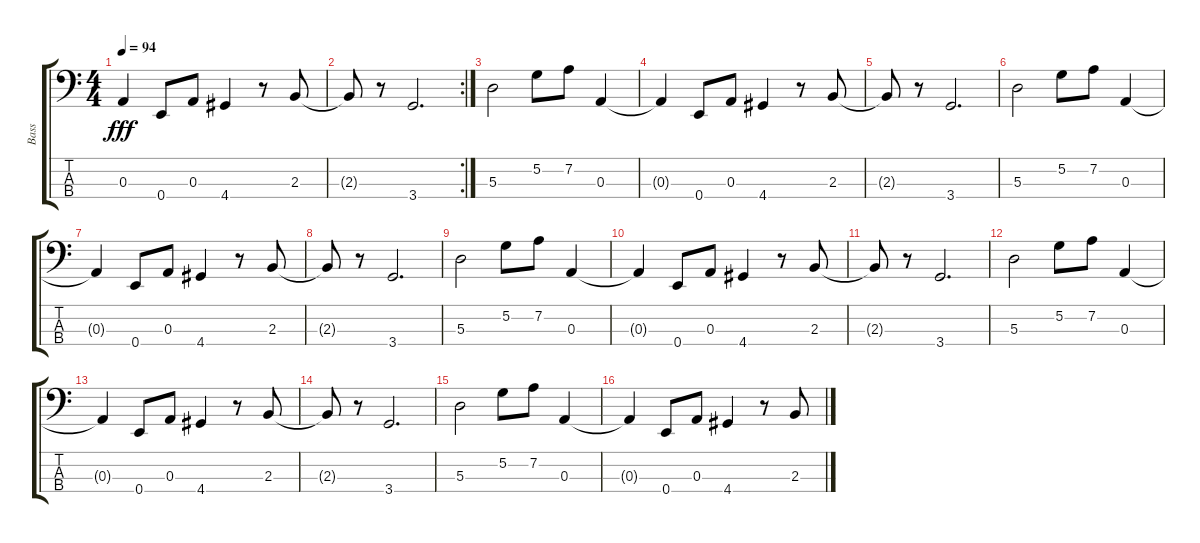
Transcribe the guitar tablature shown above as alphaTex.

\track ("Bass" "Bass") {instrument electricbassfinger}
\staff {score tabs}
\tuning (G2 D2 A1 E1) {hide}
\ts (4 4)
\tempo 94
\clef f4
\ks c
0.3{t}.4{dy fff} 0.4.8 0.3.8 4.4.4 r.8 2.3.8 |
\rc 2
2.3{t}.8 r.8 3.4.2{d} |
5.3.2 5.2.8 7.2.8 0.3.4 |
0.3{t}.4 0.4.8 0.3.8 4.4.4 r.8 2.3.8 |
2.3{t}.8 r.8 3.4.2{d} |
5.3.2 5.2.8 7.2.8 0.3.4 |
0.3{t}.4 0.4.8 0.3.8 4.4.4 r.8 2.3.8 |
2.3{t}.8 r.8 3.4.2{d} |
5.3.2 5.2.8 7.2.8 0.3.4 |
0.3{t}.4 0.4.8 0.3.8 4.4.4 r.8 2.3.8 |
2.3{t}.8 r.8 3.4.2{d} |
5.3.2 5.2.8 7.2.8 0.3.4 |
0.3{t}.4 0.4.8 0.3.8 4.4.4 r.8 2.3.8 |
2.3{t}.8 r.8 3.4.2{d} |
5.3.2 5.2.8 7.2.8 0.3.4 |
0.3{t}.4 0.4.8 0.3.8 4.4.4 r.8 2.3.8
